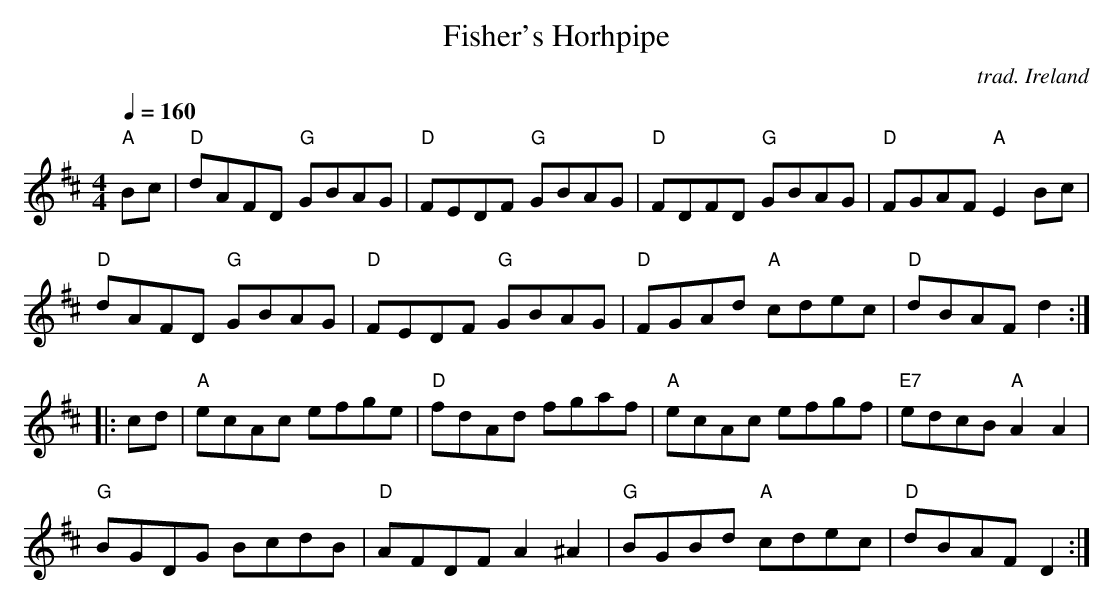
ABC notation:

X:1
T: Fisher's Horhpipe
C: trad. Ireland
Q: 1/4=160
M: 4/4
L: 1/8
K: D
"A"Bc |\
"D"dAFD "G"GBAG | "D"FEDF "G"GBAG | "D"FDFD "G"GBAG | "D"FGAF "A"E2Bc |
"D"dAFD "G"GBAG | "D"FEDF "G"GBAG | "D"FGAd "A"cdec | "D"dBAF d2 :|
|: cd |\
"A"ecAc efge | "D"fdAd fgaf | "A"ecAc efgf | "E7"edcB "A"A2A2 |
"G"BGDG BcdB | "D"AFDF A2^A2 | "G"BGBd "A"cdec | "D"dBAF D2 :|
